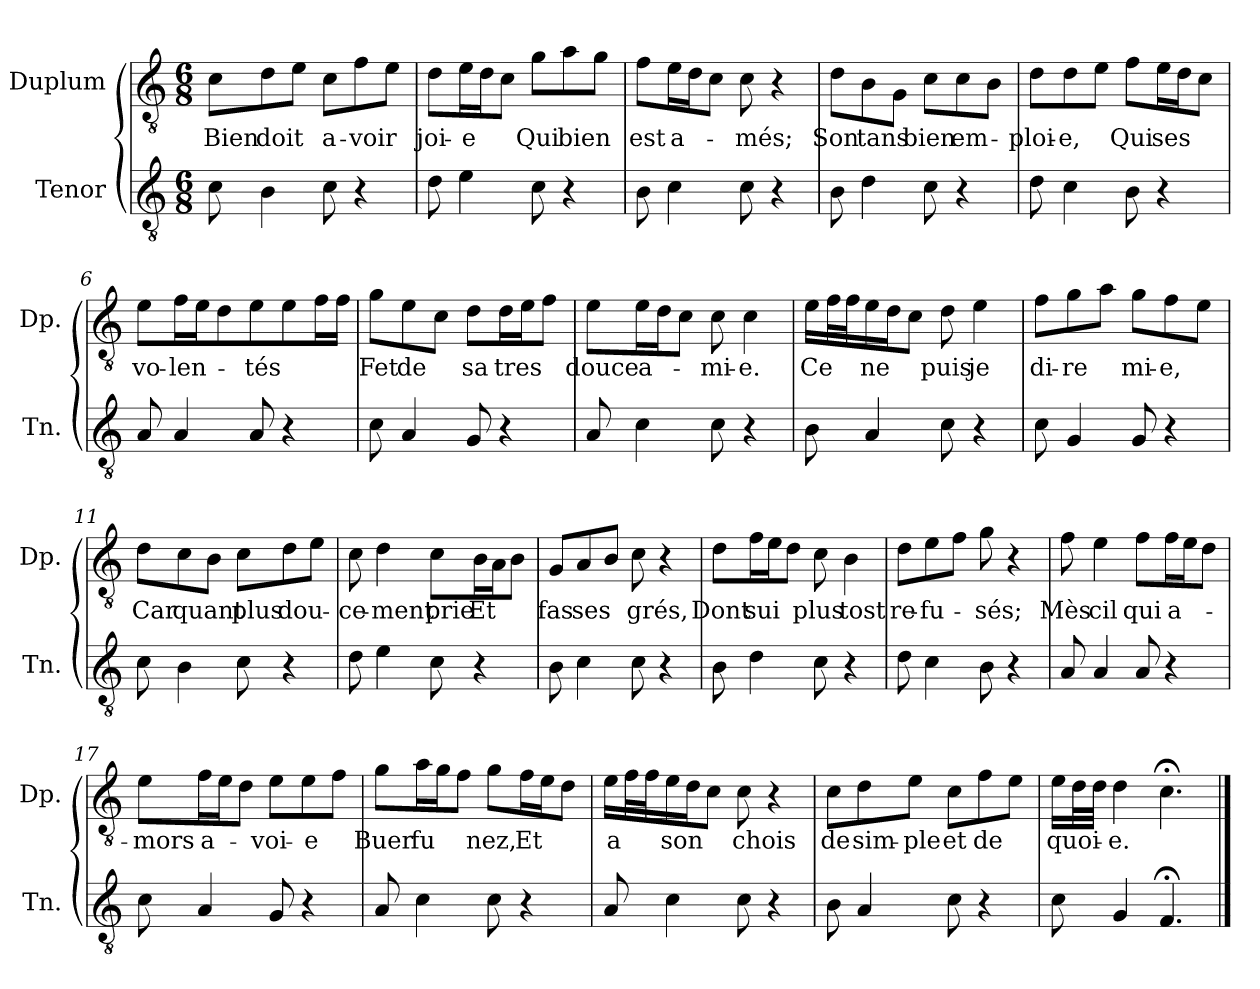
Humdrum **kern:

**kern	**kern	**text
*part2	*part1	*part1
*staff2	*staff1	*staff1
*I"Tenor	*I"Duplum	*
*I'Tn.	*I'Dp.	*
*clefGv2	*clefGv2	*
*k[]	*k[]	*
*M6/8	*M6/8	*
=1	=1	=1
!	!	!LO:LY:b
8c\	8c\L	Bien
!	!	!LO:LY:b
4B\	8d\	doit
.	8e\J	.
!	!	!LO:LY:b
8c\	8c\L	a-
!	!	!LO:LY:b
4r	8f\	-voir
.	8e\J	.
=2	=2	=2
!	!	!LO:LY:b
8d\	8d\L	joi-
!	!	!LO:LY:b
4e\	16e\L	-e
.	16d\J	.
.	8c\J	.
!	!	!LO:LY:b
8c\	8g\L	Qui
!	!	!LO:LY:b
4r	8a\	bien
.	8g\J	.
=3	=3	=3
!	!	!LO:LY:b
8B\	8f\L	est
!	!	!LO:LY:b
4c\	16e\L	a-
.	16d\J	.
.	8c\J	.
!	!	!LO:LY:b
8c\	8c\	-més;
4r	4r	.
=4	=4	=4
!	!	!LO:LY:b
8B\	8d\L	Son
!	!	!LO:LY:b
4d\	8B\	tans
.	8G\J	.
!	!	!LO:LY:b
8c\	8c\L	bien
!	!	!LO:LY:b
4r	8c\	em-
.	8B\J	.
=5	=5	=5
!	!	!LO:LY:b
8d\	8d\L	-ploi-
!	!	!LO:LY:b
4c\	8d\	-e,
.	8e\J	.
!	!	!LO:LY:b
8B\	8f\L	Qui
!	!	!LO:LY:b
4r	16e\L	ses
.	16d\J	.
.	8c\J	.
!!LO:LB:g=z
=6	=6	=6
!	!	!LO:LY:b
8A/	8e\L	vo-
!	!	!LO:LY:b
4A/	16f\L	-len-
.	16e\J	.
.	8d\J	.
!	!	!LO:LY:b
8A/	8e\L	-tés
4r	8e\	.
*	*tremolo	*
.	16f\	.
.	16f\JJ	.
*	*Xtremolo	*
=7	=7	=7
!	!	!LO:LY:b
8c\	8g\L	Fet
!	!	!LO:LY:b
4A/	8e\	de
.	8c\J	.
!	!	!LO:LY:b
8G/	8d\L	sa
!	!	!LO:LY:b
4r	16d\L	tres
.	16e\J	.
.	8f\J	.
=8	=8	=8
!	!	!LO:LY:b
8A/	8e\L	douce
!	!	!LO:LY:b
4c\	16e\L	a-
.	16d\J	.
.	8c\J	.
!	!	!LO:LY:b
8c\	8c\	-mi-
!	!	!LO:LY:b
4r	4c\	-e.
=9	=9	=9
!	!	!LO:LY:b
8B\	16e\LL	Ce
*	*tremolo	*
.	32f\	.
.	32f\	.
*	*Xtremolo	*
!	!	!LO:LY:b
4A/	16e\	ne
.	16d\J	.
.	8c\J	.
!	!	!LO:LY:b
8c\	8d\	puis
!	!	!LO:LY:b
4r	4e\	je
=10	=10	=10
!	!	!LO:LY:b
8c\	8f\L	di-
!	!	!LO:LY:b
4G/	8g\	-re
.	8a\J	.
!	!	!LO:LY:b
8G/	8g\L	mi-
!	!	!LO:LY:b
4r	8f\	-e,
.	8e\J	.
!!LO:LB:g=z
=11	=11	=11
!	!	!LO:LY:b
8c\	8d\L	Car
!	!	!LO:LY:b
4B\	8c\	quant
.	8B\J	.
!	!	!LO:LY:b
8c\	8c\L	plus
!	!	!LO:LY:b
4r	8d\	dou-
.	8e\J	.
=12	=12	=12
!	!	!LO:LY:b
8d\	8c\	-ce-
!	!	!LO:LY:b
4e\	4d\	-ment
!	!	!LO:LY:b
8c\	8c\L	prie
!	!	!LO:LY:b
4r	16B\L	Et
.	16A\J	.
.	8B\J	.
=13	=13	=13
!	!	!LO:LY:b
8B\	8G/L	fas
!	!	!LO:LY:b
4c\	8A/	ses
.	8B/J	.
!	!	!LO:LY:b
8c\	8c\	grés,
4r	4r	.
=14	=14	=14
!	!	!LO:LY:b
8B\	8d\L	Dont
!	!	!LO:LY:b
4d\	16f\L	sui
.	16e\J	.
.	8d\J	.
!	!	!LO:LY:b
8c\	8c\	plus
!	!	!LO:LY:b
4r	4B\	tost
=15	=15	=15
!	!	!LO:LY:b
8d\	8d\L	re-
!	!	!LO:LY:b
4c\	8e\	-fu-
.	8f\J	.
!	!	!LO:LY:b
8B\	8g\	-sés;
4r	4r	.
!!LO:LB:g=z
=16	=16	=16
!	!	!LO:LY:b
8A/	8f\	Mès
!	!	!LO:LY:b
4A/	4e\	cil
!	!	!LO:LY:b
8A/	8f\L	qui
!	!	!LO:LY:b
4r	16f\L	a-
.	16e\J	.
.	8d\J	.
=17	=17	=17
!	!	!LO:LY:b
8c\	8e\L	-mors
!	!	!LO:LY:b
4A/	16f\L	a-
.	16e\J	.
.	8d\J	.
!	!	!LO:LY:b
8G/	8e\L	-voi-
!	!	!LO:LY:b
4r	8e\	-e
.	8f\J	.
=18	=18	=18
!	!	!LO:LY:b
8A/	8g\L	Buer
!	!	!LO:LY:b
4c\	16a\L	fu
.	16g\J	.
.	8f\J	.
!	!	!LO:LY:b
8c\	8g\L	nez,
!	!	!LO:LY:b
4r	16f\L	Et
.	16e\J	.
.	8d\J	.
=19	=19	=19
!	!	!LO:LY:b
8A/	16e\LL	a
*	*tremolo	*
.	32f\	.
.	32f\	.
*	*Xtremolo	*
!	!	!LO:LY:b
4c\	16e\	son
.	16d\J	.
.	8c\J	.
!	!	!LO:LY:b
8c\	8c\	chois
4r	4r	.
=20	=20	=20
!	!	!LO:LY:b
8B\	8c\L	de
!	!	!LO:LY:b
4A/	8d\	sim-
!	!	!LO:LY:b
.	8e\J	-ple
!	!	!LO:LY:b
8c\	8c\L	et
!	!	!LO:LY:b
4r	8f\	de
.	8e\J	.
!!LO:LB:g=z
=21	=21	=21
!	!	!LO:LY:b
8c\	16e\LL	quoi-
*	*tremolo	*
.	32d\	.
.	32d\JJJ	.
*	*Xtremolo	*
!	!	!LO:LY:b
4G/	4d\	-e.
4.F;</	4.c;<\	.
==	==	==
*-	*-	*-
